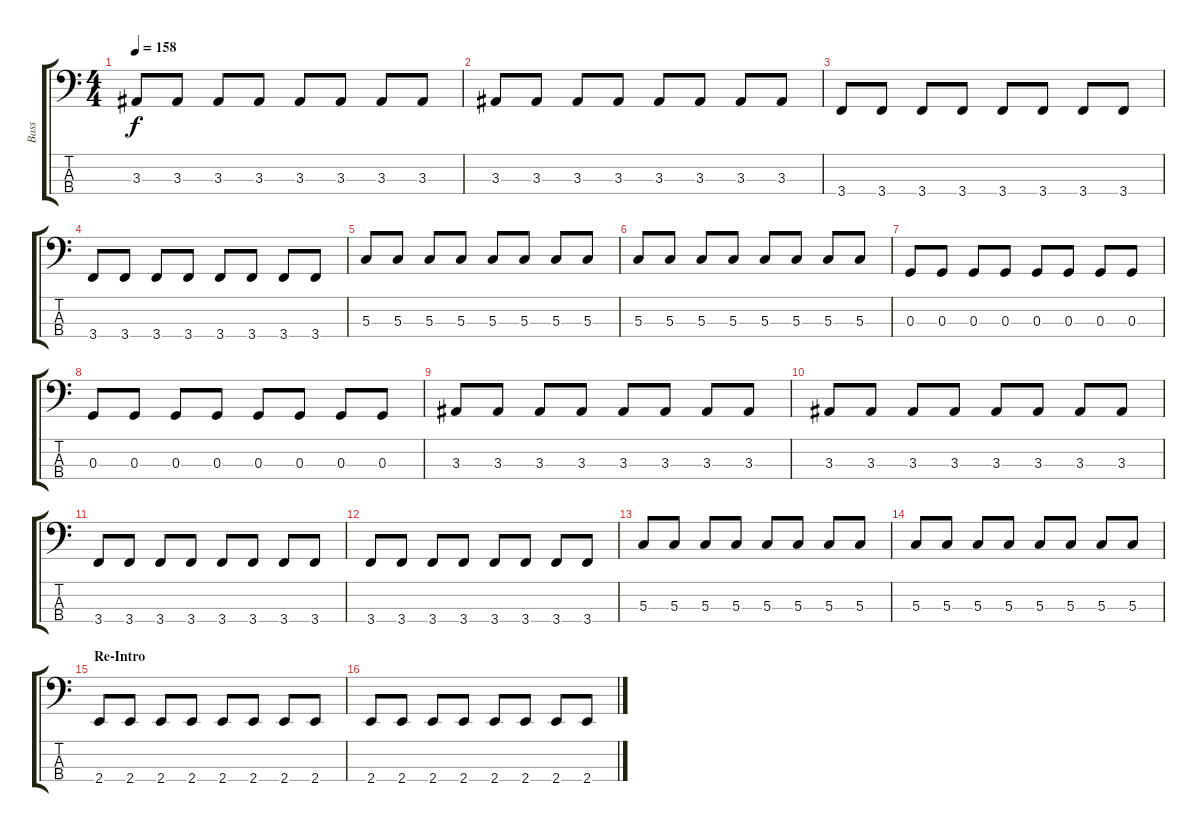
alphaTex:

\track ("Bass " "Bass ") {instrument electricbasspick}
\staff {score tabs}
\tuning (F2 C2 G1 D1) {hide}
\ts (4 4)
\tempo 158
\clef f4
\ks c
3.3.8{dy f} 3.3.8 3.3.8 3.3.8 3.3.8 3.3.8 3.3.8 3.3.8 |
3.3.8 3.3.8 3.3.8 3.3.8 3.3.8 3.3.8 3.3.8 3.3.8 |
3.4.8 3.4.8 3.4.8 3.4.8 3.4.8 3.4.8 3.4.8 3.4.8 |
3.4.8 3.4.8 3.4.8 3.4.8 3.4.8 3.4.8 3.4.8 3.4.8 |
5.3.8 5.3.8 5.3.8 5.3.8 5.3.8 5.3.8 5.3.8 5.3.8 |
5.3.8 5.3.8 5.3.8 5.3.8 5.3.8 5.3.8 5.3.8 5.3.8 |
0.3.8 0.3.8 0.3.8 0.3.8 0.3.8 0.3.8 0.3.8 0.3.8 |
0.3.8 0.3.8 0.3.8 0.3.8 0.3.8 0.3.8 0.3.8 0.3.8 |
3.3.8 3.3.8 3.3.8 3.3.8 3.3.8 3.3.8 3.3.8 3.3.8 |
3.3.8 3.3.8 3.3.8 3.3.8 3.3.8 3.3.8 3.3.8 3.3.8 |
3.4.8 3.4.8 3.4.8 3.4.8 3.4.8 3.4.8 3.4.8 3.4.8 |
3.4.8 3.4.8 3.4.8 3.4.8 3.4.8 3.4.8 3.4.8 3.4.8 |
5.3.8 5.3.8 5.3.8 5.3.8 5.3.8 5.3.8 5.3.8 5.3.8 |
5.3.8 5.3.8 5.3.8 5.3.8 5.3.8 5.3.8 5.3.8 5.3.8 |
\section ("" "Re-Intro")
2.4.8 2.4.8 2.4.8 2.4.8 2.4.8 2.4.8 2.4.8 2.4.8 |
2.4.8 2.4.8 2.4.8 2.4.8 2.4.8 2.4.8 2.4.8 2.4.8
